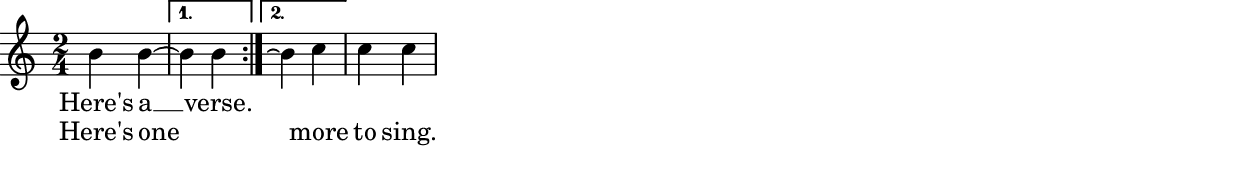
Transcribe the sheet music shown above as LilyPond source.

%% Generated by lilypond-book
%% Options: [exampleindent=10.16\mm,indent=0\mm,line-width=160\mm,quote]
\include "lilypond-book-preamble.ly"


% ****************************************************************
% Start cut-&-pastable-section
% ****************************************************************

#(ly:set-option 'eps-box-padding 3.000000)



\paper {
  indent = 0\mm
  line-width = 160\mm
  % offset the left padding, also add 1mm as lilypond creates cropped
  % images with a little space on the right
  line-width = #(- line-width (* mm  3.000000) (* mm 1))
  line-width = 160\mm - 2.0 * 10.16\mm
  % offset the left padding, also add 1mm as lilypond creates cropped
  % images with a little space on the right
  line-width = #(- line-width (* mm  3.000000) (* mm 1))
}

\layout {
  
}




% ****************************************************************
% ly snippet:
% ****************************************************************
\sourcefileline 1587
\score {
  <<
    \new Staff {
      \time 2/4
      \new Voice = "melody" {
        \relative {
          \repeat volta 2 { b'4 b ~}
          \alternative {
            \volta 1 { b b }
            \volta 2 { b \repeatTie c }
          }
          c4 c
        }
      }
    }
    \new Lyrics {
      \lyricsto "melody" {
        Here's a __ verse.
        \repeat unfold 2 { \skip 1 }
      }
    }
    \new Lyrics {
      \lyricsto "melody" {
        Here's one
        \repeat unfold 2 { \skip 1 }
        more to sing.
      }
    }
  >>
}



% ****************************************************************
% end ly snippet
% ****************************************************************
